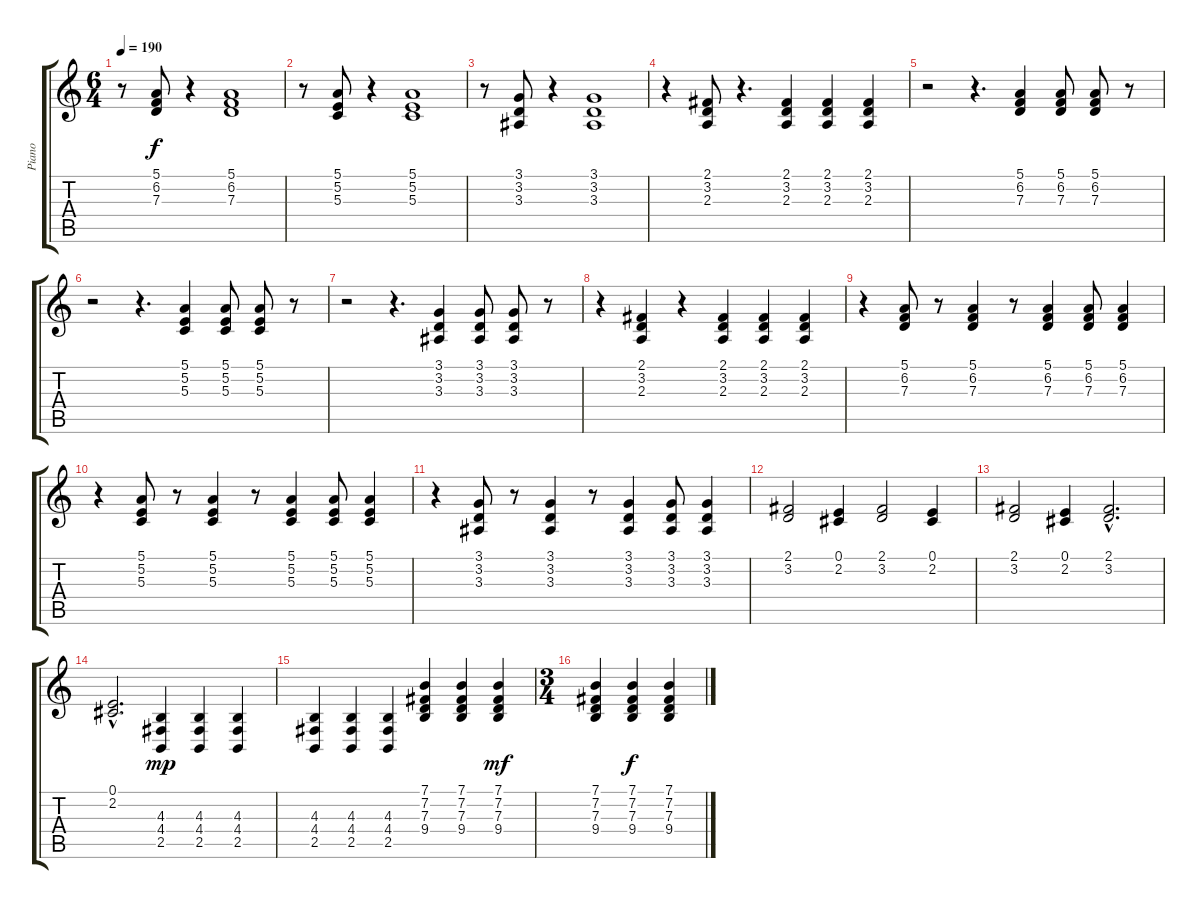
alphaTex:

\track ("Piano" "Piano") {instrument acousticgrandpiano}
\staff {score tabs}
\tuning (E4 B3 G3 D3 A2 E2) {hide}
\ts (6 4)
\tempo 190
\clef g2
\ks c
r.8{dy f} (5.1 6.2 7.3).8 r.4 (5.1 6.2 7.3).1 |
r.8 (5.1 5.2 5.3).8 r.4 (5.1 5.2 5.3).1 |
r.8 (3.1 3.2 3.3).8 r.4 (3.1 3.2 3.3).1 |
r.4 (2.1 3.2 2.3).8 r.4{d} (2.1 3.2 2.3).4 (2.1 3.2 2.3).4 (2.1 3.2 2.3).4 |
r.2 r.4{d} (5.1 6.2 7.3).4 (5.1 6.2 7.3).8 (5.1 6.2 7.3).8 r.8 |
r.2 r.4{d} (5.1 5.2 5.3).4 (5.1 5.2 5.3).8 (5.1 5.2 5.3).8 r.8 |
r.2 r.4{d} (3.1 3.2 3.3).4 (3.1 3.2 3.3).8 (3.1 3.2 3.3).8 r.8 |
r.4 (2.1 3.2 2.3).4 r.4 (2.1 3.2 2.3).4 (2.1 3.2 2.3).4 (2.1 3.2 2.3).4 |
r.4 (5.1 6.2 7.3).8 r.8 (5.1 6.2 7.3).4 r.8 (5.1 6.2 7.3).4 (5.1 6.2 7.3).8 (5.1 6.2 7.3).4 |
r.4 (5.1 5.2 5.3).8 r.8 (5.1 5.2 5.3).4 r.8 (5.1 5.2 5.3).4 (5.1 5.2 5.3).8 (5.1 5.2 5.3).4 |
r.4 (3.1 3.2 3.3).8 r.8 (3.1 3.2 3.3).4 r.8 (3.1 3.2 3.3).4 (3.1 3.2 3.3).8 (3.1 3.2 3.3).4 |
(2.1 3.2).2 (0.1 2.2).4 (2.1 3.2).2 (0.1 2.2).4 |
(2.1 3.2).2 (0.1 2.2).4 (2.1{hac} 3.2{hac}).2{d} |
(0.1{hac} 2.2{hac}).2{d} (4.3 4.4 2.5).4{dy mp} (4.3 4.4 2.5).4 (4.3 4.4 2.5).4 |
(4.3 4.4 2.5).4 (4.3 4.4 2.5).4 (4.3 4.4 2.5).4 (7.1 7.2 7.3 9.4).4 (7.1 7.2 7.3 9.4).4 (7.1 7.2 7.3 9.4).4{dy mf} |
\ts (3 4)
(7.1 7.2 7.3 9.4).4 (7.1 7.2 7.3 9.4).4{dy f} (7.1 7.2 7.3 9.4).4
